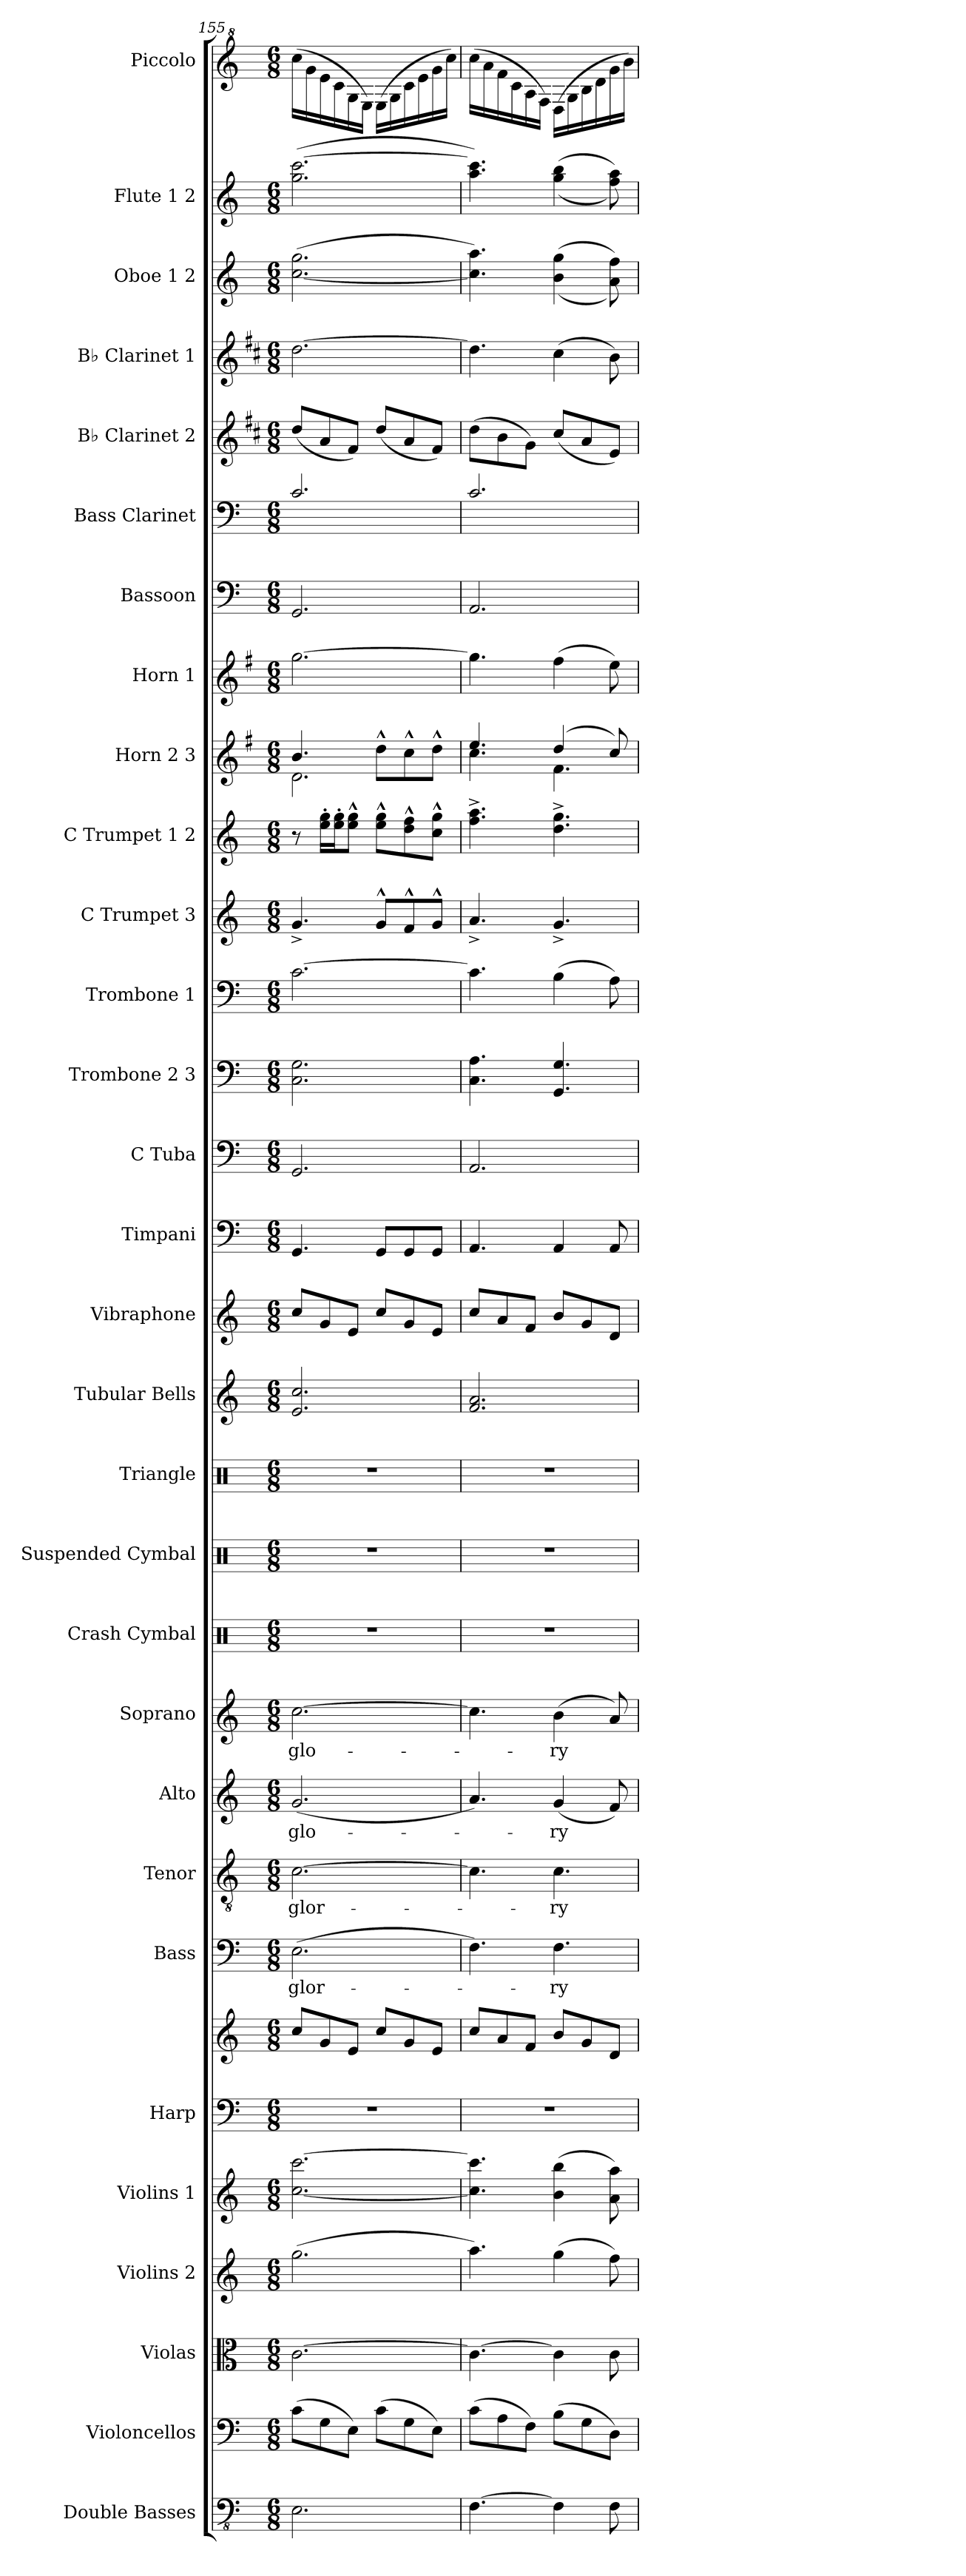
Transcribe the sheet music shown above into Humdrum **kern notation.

**kern	**kern	**kern	**kern	**kern	**kern	**kern	**kern	**text	**kern	**text	**kern	**text	**kern	**text	**kern	**kern	**kern	**kern	**kern	**kern	**kern	**kern	**kern	**kern	**kern	**kern	**kern	**kern	**kern	**kern	**kern	**kern	**kern	**kern
*part30	*part29	*part28	*part27	*part26	*part25	*part25	*part24	*part24	*part23	*part23	*part22	*part22	*part21	*part21	*part20	*part19	*part18	*part17	*part16	*part15	*part14	*part13	*part12	*part11	*part10	*part9	*part8	*part7	*part6	*part5	*part4	*part3	*part2	*part1
*staff31	*staff30	*staff29	*staff28	*staff27	*staff26	*staff25	*staff24	*staff24	*staff23	*staff23	*staff22	*staff22	*staff21	*staff21	*staff20	*staff19	*staff18	*staff17	*staff16	*staff15	*staff14	*staff13	*staff12	*staff11	*staff10	*staff9	*staff8	*staff7	*staff6	*staff5	*staff4	*staff3	*staff2	*staff1
*I"Double Basses	*I"Violoncellos	*I"Violas	*I"Violins 2	*I"Violins 1	*I"Harp	*	*I"Bass	*	*I"Tenor	*	*I"Alto	*	*I"Soprano	*	*I"Crash Cymbal	*I"Suspended Cymbal	*I"Triangle	*I"Tubular Bells	*I"Vibraphone	*I"Timpani	*I"C Tuba	*I"Trombone 2 3	*I"Trombone 1	*I"C Trumpet 3	*I"C Trumpet 1 2	*I"Horn 2 3	*I"Horn 1	*I"Bassoon	*I"Bass Clarinet	*I"B♭ Clarinet 2	*I"B♭ Clarinet 1	*I"Oboe 1 2	*I"Flute 1 2	*I"Piccolo
*I'Dbs.	*I'Vlcs.	*I'Vlas.	*I'Vlns. 2	*I'Vlns. 1	*I'Hrp.	*	*I'B.	*	*I'T.	*	*I'A.	*	*I'S.	*	*I'Cr. Cym.	*I'Susp. Cym.	*I'Trgl.	*I'Tu. Be.	*I'Vib.	*I'Timp.	*I'C Tu.	*I'Trb. 2 3	*I'Trb. 1	*I'C Tpt. 3	*I'C Tpt. 1 2	*I'Hn. 2 3	*I'Hn. 1	*I'Bsn.	*I'B. Cl.	*I'B♭ Cl. 2	*I'B♭ Cl. 1	*I'Ob. 1 2	*I'Fl. 1 2	*I'Picc.
!!LO:PB:g=z
*clefFv4	*clefF4	*clefC3	*clefG2	*clefG2	*clefF4	*clefG2	*clefF4	*	*clefGv2	*	*clefG2	*	*clefG2	*	*clefX	*clefX	*clefX	*clefG2	*	*clefF4	*clefF4	*clefF4	*clefF4	*clefG2	*clefG2	*clefG2	*clefG2	*clefF4	*	*clefG2	*clefG2	*clefG2	*clefG2	*clefG^2
*	*	*	*	*	*	*	*	*	*	*	*	*	*	*	*	*	*	*	*	*	*	*	*	*	*	*ITrd4c7	*ITrd4c7	*	*ITrd8c14	*ITrd1c2	*ITrd1c2	*	*	*ITrd-7c-12
*k[]	*k[]	*k[]	*k[]	*k[]	*k[]	*k[]	*k[]	*	*k[]	*	*k[]	*	*k[]	*	*k[]	*k[]	*k[]	*k[]	*k[]	*k[]	*k[]	*k[]	*k[]	*k[]	*k[]	*k[]	*k[]	*k[]	*k[]	*k[]	*k[]	*k[]	*k[]	*k[]
*C:	*C:	*C:	*C:	*C:	*C:	*C:	*C:	*	*C:	*	*C:	*	*C:	*	*C:	*C:	*C:	*C:	*C:	*C:	*C:	*C:	*C:	*C:	*C:	*C:	*C:	*C:	*C:	*C:	*C:	*C:	*C:	*C:
*M6/8	*M6/8	*M6/8	*M6/8	*M6/8	*M6/8	*M6/8	*M6/8	*	*M6/8	*	*M6/8	*	*M6/8	*	*M6/8	*M6/8	*M6/8	*M6/8	*M6/8	*M6/8	*M6/8	*M6/8	*M6/8	*M6/8	*M6/8	*M6/8	*M6/8	*M6/8	*M6/8	*M6/8	*M6/8	*M6/8	*M6/8	*M6/8
=155	=155	=155	=155	=155	=155	=155	=155	=155	=155	=155	=155	=155	=155	=155	=155	=155	=155	=155	=155	=155	=155	=155	=155	=155	=155	=155	=155	=155	=155	=155	=155	=155	=155	=155
*	*	*	*	*	*	*	*	*	*	*	*	*	*	*	*	*	*	*	*	*	*	*	*	*	*	*^	*	*	*	*	*	*	*	*
2.EE\	(8c\L	[2.c\	(2.gg\	[2.cc\ [2.ccc\	2.r	8cc/L	(2.E\	glor-	[2.c\	glor-	(2.g/	glo-	[2.cc\	glo-	2.r	2.r	2.r	2.e/ 2.cc/	8cc/L	4.GG/	2.GG/	2.C\ 2.G\	[2.c\	4.g^/	8r	4.e/	2.G\	[2.cc\	2.GG/	2.C/	(8cc/L	[2.cc\	([2.cc\ 2.gg\	(2.gg\ [2.ccc\	(16cccc\LL
.	.	.	.	.	.	.	.	.	.	.	.	.	.	.	.	.	.	.	.	.	.	.	.	.	.	.	.	.	.	.	.	.	.	.	16ggg\
.	8G\	.	.	.	.	8g/	.	.	.	.	.	.	.	.	.	.	.	.	8g/	.	.	.	.	.	16ee\' 16gg\'LL	.	.	.	.	.	8g/	.	.	.	16eee\
.	.	.	.	.	.	.	.	.	.	.	.	.	.	.	.	.	.	.	.	.	.	.	.	.	16ee\' 16gg\'J	.	.	.	.	.	.	.	.	.	16ccc\
.	8E\J)	.	.	.	.	8e/J	.	.	.	.	.	.	.	.	.	.	.	.	8e/J	.	.	.	.	.	8ee\^^ 8gg\^^J	.	.	.	.	.	8e/J)	.	.	.	16gg\
.	.	.	.	.	.	.	.	.	.	.	.	.	.	.	.	.	.	.	.	.	.	.	.	.	.	.	.	.	.	.	.	.	.	.	16ee\JJ)
.	(8c\L	.	.	.	.	8cc/L	.	.	.	.	.	.	.	.	.	.	.	.	8cc/L	8GG/L	.	.	.	8g^^/L	8ee\^^ 8gg\^^L	8g^^\L	.	.	.	.	(8cc/L	.	.	.	(16ee\LL
.	.	.	.	.	.	.	.	.	.	.	.	.	.	.	.	.	.	.	.	.	.	.	.	.	.	.	.	.	.	.	.	.	.	.	16gg\
.	8G\	.	.	.	.	8g/	.	.	.	.	.	.	.	.	.	.	.	.	8g/	8GG/	.	.	.	8f^^/	8dd\^^ 8ff\^^	8f^^\	.	.	.	.	8g/	.	.	.	16ccc\
.	.	.	.	.	.	.	.	.	.	.	.	.	.	.	.	.	.	.	.	.	.	.	.	.	.	.	.	.	.	.	.	.	.	.	16eee\
.	8E\J)	.	.	.	.	8e/J	.	.	.	.	.	.	.	.	.	.	.	.	8e/J	8GG/J	.	.	.	8g^^/J	8cc\^^ 8gg\^^J	8g^^\J	.	.	.	.	8e/J)	.	.	.	16ggg\
.	.	.	.	.	.	.	.	.	.	.	.	.	.	.	.	.	.	.	.	.	.	.	.	.	.	.	.	.	.	.	.	.	.	.	16cccc\JJ)
=156	=156	=156	=156	=156	=156	=156	=156	=156	=156	=156	=156	=156	=156	=156	=156	=156	=156	=156	=156	=156	=156	=156	=156	=156	=156	=156	=156	=156	=156	=156	=156	=156	=156	=156	=156
[4.FF\	(8c\L	4.c\_	4.aa\)	4.cc\] 4.ccc\]	2.r	8cc/L	4.F\)	.	4.c\]	.	4.a/)	.	4.cc\]	.	2.r	2.r	2.r	2.f/ 2.a/	8cc/L	4.AA/	2.AA/	4.C\ 4.A\	4.c\]	4.a^/	4.ff\^ 4.aa\^	4.a/	4.f\	4.cc\]	2.AA/	2.C/	(8cc\L	4.cc\]	4.cc\] 4.aa\)	4.aa\ 4.ccc\])	(16cccc\LL
.	.	.	.	.	.	.	.	.	.	.	.	.	.	.	.	.	.	.	.	.	.	.	.	.	.	.	.	.	.	.	.	.	.	.	16aaa\
.	8A\	.	.	.	.	8a/	.	.	.	.	.	.	.	.	.	.	.	.	8a/	.	.	.	.	.	.	.	.	.	.	.	8a\	.	.	.	16fff\
.	.	.	.	.	.	.	.	.	.	.	.	.	.	.	.	.	.	.	.	.	.	.	.	.	.	.	.	.	.	.	.	.	.	.	16ccc\
.	8F\J)	.	.	.	.	8f/J	.	.	.	.	.	.	.	.	.	.	.	.	8f/J	.	.	.	.	.	.	.	.	.	.	.	8f\J)	.	.	.	16aa\
.	.	.	.	.	.	.	.	.	.	.	.	.	.	.	.	.	.	.	.	.	.	.	.	.	.	.	.	.	.	.	.	.	.	.	16ff\JJ)
4FF\]	(8B\L	4c\]	(4gg\	(4b\ 4bb\	.	8b/L	4.F\	ry	4.c\	ry	(4g/	-ry	(4b\	-ry	.	.	.	.	8b/L	4AA/	.	4.GG/ 4.G/	(4B\	4.g^/	4.dd\^ 4.gg\^	(4g/	4.B\	(4b\	.	.	(8b/L	(4b\	((4b\ 4gg\	((4gg\ 4bb\	(16dd\LL
.	.	.	.	.	.	.	.	.	.	.	.	.	.	.	.	.	.	.	.	.	.	.	.	.	.	.	.	.	.	.	.	.	.	.	16gg\
.	8G\	.	.	.	.	8g/	.	.	.	.	.	.	.	.	.	.	.	.	8g/	.	.	.	.	.	.	.	.	.	.	.	8g/	.	.	.	16bb\
.	.	.	.	.	.	.	.	.	.	.	.	.	.	.	.	.	.	.	.	.	.	.	.	.	.	.	.	.	.	.	.	.	.	.	16ddd\
8FF\	8D\J)	8c\	8ff\)	8a\ 8aa\)	.	8d/J	.	.	.	.	8f/)	.	8a/)	.	.	.	.	.	8d/J	8AA/	.	.	8A\)	.	.	8f/)	.	8a\)	.	.	8d/J)	8a\)	8a\ 8ff\))	8ff\ 8aa\))	16ggg\
.	.	.	.	.	.	.	.	.	.	.	.	.	.	.	.	.	.	.	.	.	.	.	.	.	.	.	.	.	.	.	.	.	.	.	16bbb\JJ)
*	*	*	*	*	*	*	*	*	*	*	*	*	*	*	*	*	*	*	*	*	*	*	*	*	*	*v	*v	*	*	*	*	*	*	*	*
=	=	=	=	=	=	=	=	=	=	=	=	=	=	=	=	=	=	=	=	=	=	=	=	=	=	=	=	=	=	=	=	=	=	=
*-	*-	*-	*-	*-	*-	*-	*-	*-	*-	*-	*-	*-	*-	*-	*-	*-	*-	*-	*-	*-	*-	*-	*-	*-	*-	*-	*-	*-	*-	*-	*-	*-	*-	*-
